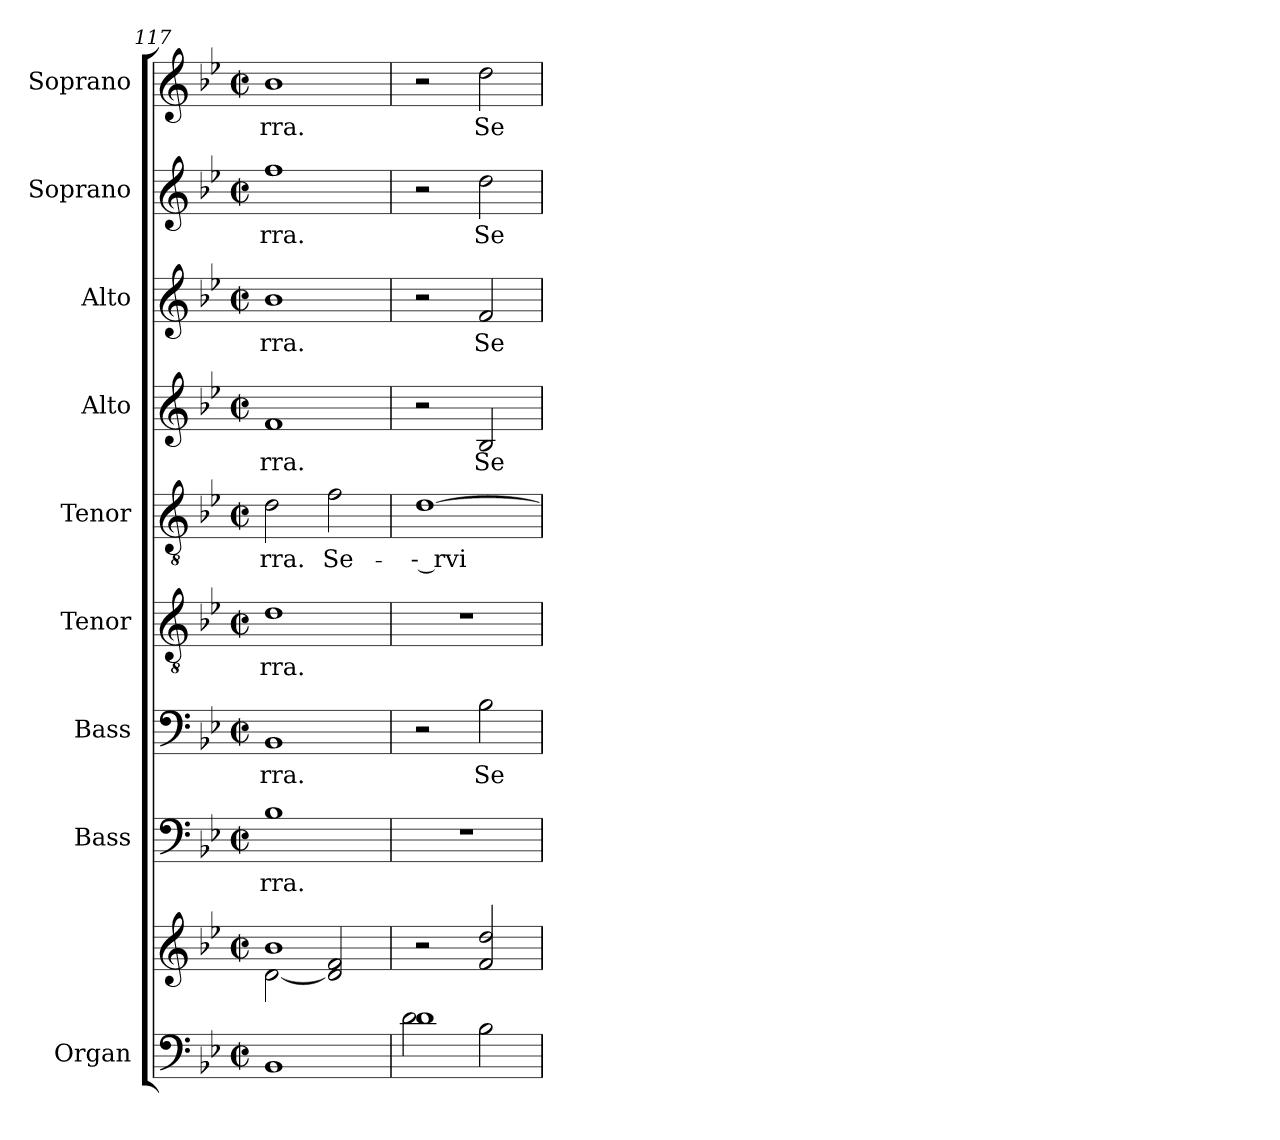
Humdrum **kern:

**kern	**kern	**kern	**text	**kern	**text	**kern	**text	**kern	**text	**kern	**text	**kern	**text	**kern	**text	**kern	**text
*part9	*part9	*part8	*part8	*part7	*part7	*part6	*part6	*part5	*part5	*part4	*part4	*part3	*part3	*part2	*part2	*part1	*part1
*staff10	*staff9	*staff8	*staff8	*staff7	*staff7	*staff6	*staff6	*staff5	*staff5	*staff4	*staff4	*staff3	*staff3	*staff2	*staff2	*staff1	*staff1
*I"Organ	*	*I"Bass	*	*I"Bass	*	*I"Tenor	*	*I"Tenor	*	*I"Alto	*	*I"Alto	*	*I"Soprano	*	*I"Soprano	*
*I'Organ.	*	*I'B.	*	*I'B.	*	*I'T.	*	*I'T.	*	*I'A.	*	*I'A.	*	*I'S.	*	*I'S.	*
*clefF4	*clefG2	*clefF4	*	*clefF4	*	*clefGv2	*	*clefGv2	*	*clefG2	*	*clefG2	*	*clefG2	*	*clefG2	*
*	*	*	*	*	*	*ITrd7c12	*	*ITrd7c12	*	*	*	*	*	*	*	*	*
*k[b-e-]	*k[b-e-]	*k[b-e-]	*	*k[b-e-]	*	*k[b-e-]	*	*k[b-e-]	*	*k[b-e-]	*	*k[b-e-]	*	*k[b-e-]	*	*k[b-e-]	*
*B-:	*B-:	*B-:	*	*B-:	*	*B-:	*	*B-:	*	*B-:	*	*B-:	*	*B-:	*	*B-:	*
*M2/2	*M2/2	*M2/2	*	*M2/2	*	*M2/2	*	*M2/2	*	*M2/2	*	*M2/2	*	*M2/2	*	*M2/2	*
*met(c|)	*met(c|)	*met(c|)	*	*met(c|)	*	*met(c|)	*	*met(c|)	*	*met(c|)	*	*met(c|)	*	*met(c|)	*	*met(c|)	*
=117	=117	=117	=117	=117	=117	=117	=117	=117	=117	=117	=117	=117	=117	=117	=117	=117	=117
*	*^	*	*	*	*	*	*	*	*	*	*	*	*	*	*	*	*
!	!	!	!	!LO:LY:b:color=#000000	!	!	!	!	!	!	!	!	!	!	!	!	!	!
!	!	!	!	!	!	!LO:LY:b:color=#000000	!	!	!	!	!	!	!	!	!	!	!	!
!	!	!	!	!	!	!	!	!LO:LY:b:color=#000000	!	!	!	!	!	!	!	!	!	!
!	!	!	!	!	!	!	!	!	!	!LO:LY:b:color=#000000	!	!	!	!	!	!	!	!
!	!	!	!	!	!	!	!	!	!	!	!	!LO:LY:b:color=#000000	!	!	!	!	!	!
!	!	!	!	!	!	!	!	!	!	!	!	!	!	!LO:LY:b:color=#000000	!	!	!	!
!	!	!	!	!	!	!	!	!	!	!	!	!	!	!	!	!LO:LY:b:color=#000000	!	!
!	!	!	!	!	!	!	!	!	!	!	!	!	!	!	!	!	!	!LO:LY:b:color=#000000
1BB-i	1b-i	[2di\	1B-i	-rra.	1BB-i	-rra.	1Di	-rra.	2Di\	-rra.	1fi	-rra.	1b-i	-rra.	1ffi	-rra.	1b-i	-rra.
!	!	!	!	!	!	!	!	!	!	!LO:LY:b:color=#000000	!	!	!	!	!	!	!	!
.	.	2di/] 2fi	.	.	.	.	.	.	2Fi\	Se-	.	.	.	.	.	.	.	.
*	*v	*v	*	*	*	*	*	*	*	*	*	*	*	*	*	*	*	*
!!LO:LB:g=z
=118	=118	=118	=118	=118	=118	=118	=118	=118	=118	=118	=118	=118	=118	=118	=118	=118	=118
*^	*	*	*	*	*	*	*	*	*	*	*	*	*	*	*	*	*
*	*	*^	*	*	*	*	*	*	*	*	*	*	*	*	*	*	*	*
!	!	!	!	!	!	!	!	!	!	!	!LO:LY:b:color=#000000	!	!	!	!	!	!	!	!
*	*	*v	*v	*	*	*	*	*	*	*	*	*	*	*	*	*	*	*	*
1di	2di\	2r	1r	.	2r	.	1r	.	[1Di	-- rvi-	2r	.	2r	.	2r	.	2r	.
!	!	!	!	!	!	!LO:LY:b:color=#000000	!	!	!	!	!	!	!	!	!	!	!	!
!	!	!	!	!	!	!	!	!	!	!	!	!LO:LY:b:color=#000000	!	!	!	!	!	!
!	!	!	!	!	!	!	!	!	!	!	!	!	!	!LO:LY:b:color=#000000	!	!	!	!
!	!	!	!	!	!	!	!	!	!	!	!	!	!	!	!	!LO:LY:b:color=#000000	!	!
!	!	!	!	!	!	!	!	!	!	!	!	!	!	!	!	!	!	!LO:LY:b:color=#000000
.	2B-i\	2fi/ 2ddi	.	.	2B-i\	Se-	.	.	.	.	2B-i/	Se-	2fi/	Se-	2ddi\	Se-	2ddi\	Se-
*v	*v	*	*	*	*	*	*	*	*	*	*	*	*	*	*	*	*	*
=	=	=	=	=	=	=	=	=	=	=	=	=	=	=	=	=	=
*-	*-	*-	*-	*-	*-	*-	*-	*-	*-	*-	*-	*-	*-	*-	*-	*-	*-
